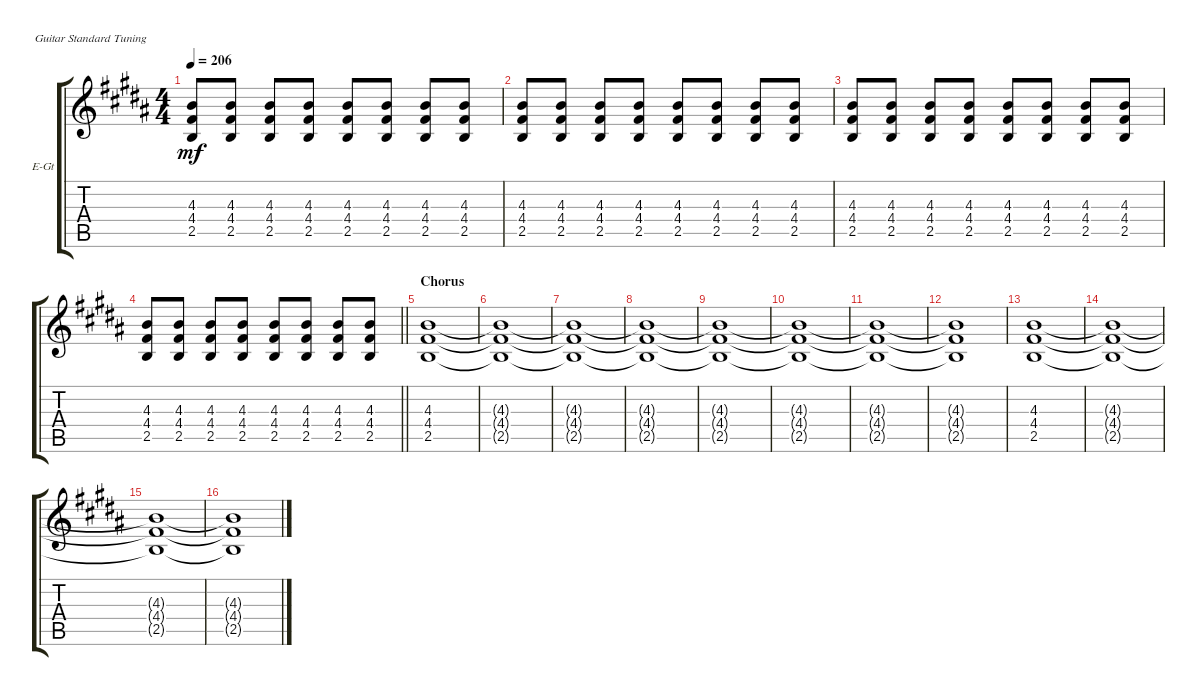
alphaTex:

\defaultSystemsLayout 4
\bracketExtendMode groupsimilarinstruments
\firstSystemTrackNameOrientation horizontal
\otherSystemsTrackNameOrientation horizontal
\track ("Guitar 6" "E-Gt") {instrument distortionguitar}
\staff {score tabs}
\tuning (E4 B3 G3 D3 A2 E2)
\ts (4 4)
\tempo 206
\clef g2
\ks b
(2.5 4.4 4.3).8{dy mf} (2.5 4.4 4.3).8 (2.5 4.4 4.3).8 (2.5 4.4 4.3).8 (2.5 4.4 4.3).8 (2.5 4.4 4.3).8 (2.5 4.4 4.3).8 (2.5 4.4 4.3).8 |
(2.5 4.4 4.3).8 (2.5 4.4 4.3).8 (2.5 4.4 4.3).8 (2.5 4.4 4.3).8 (2.5 4.4 4.3).8 (2.5 4.4 4.3).8 (2.5 4.4 4.3).8 (2.5 4.4 4.3).8 |
(2.5 4.4 4.3).8 (2.5 4.4 4.3).8 (2.5 4.4 4.3).8 (2.5 4.4 4.3).8 (2.5 4.4 4.3).8 (2.5 4.4 4.3).8 (2.5 4.4 4.3).8 (2.5 4.4 4.3).8 |
\barLineRight lightlight
(2.5 4.4 4.3).8 (2.5 4.4 4.3).8 (2.5 4.4 4.3).8 (2.5 4.4 4.3).8 (2.5 4.4 4.3).8 (2.5 4.4 4.3).8 (2.5 4.4 4.3).8 (2.5 4.4 4.3).8 |
\section ("" "Chorus")
(4.3 4.4 2.5).1 |
(2.5{t} 4.4{t} 4.3{t}).1 |
(2.5{t} 4.4{t} 4.3{t}).1 |
(2.5{t} 4.4{t} 4.3{t}).1 |
(2.5{t} 4.4{t} 4.3{t}).1 |
(2.5{t} 4.4{t} 4.3{t}).1 |
(2.5{t} 4.4{t} 4.3{t}).1 |
(2.5{t} 4.4{t} 4.3{t}).1 |
(4.3 4.4 2.5).1 |
(2.5{t} 4.4{t} 4.3{t}).1 |
(2.5{t} 4.4{t} 4.3{t}).1 |
(2.5{t} 4.4{t} 4.3{t}).1
